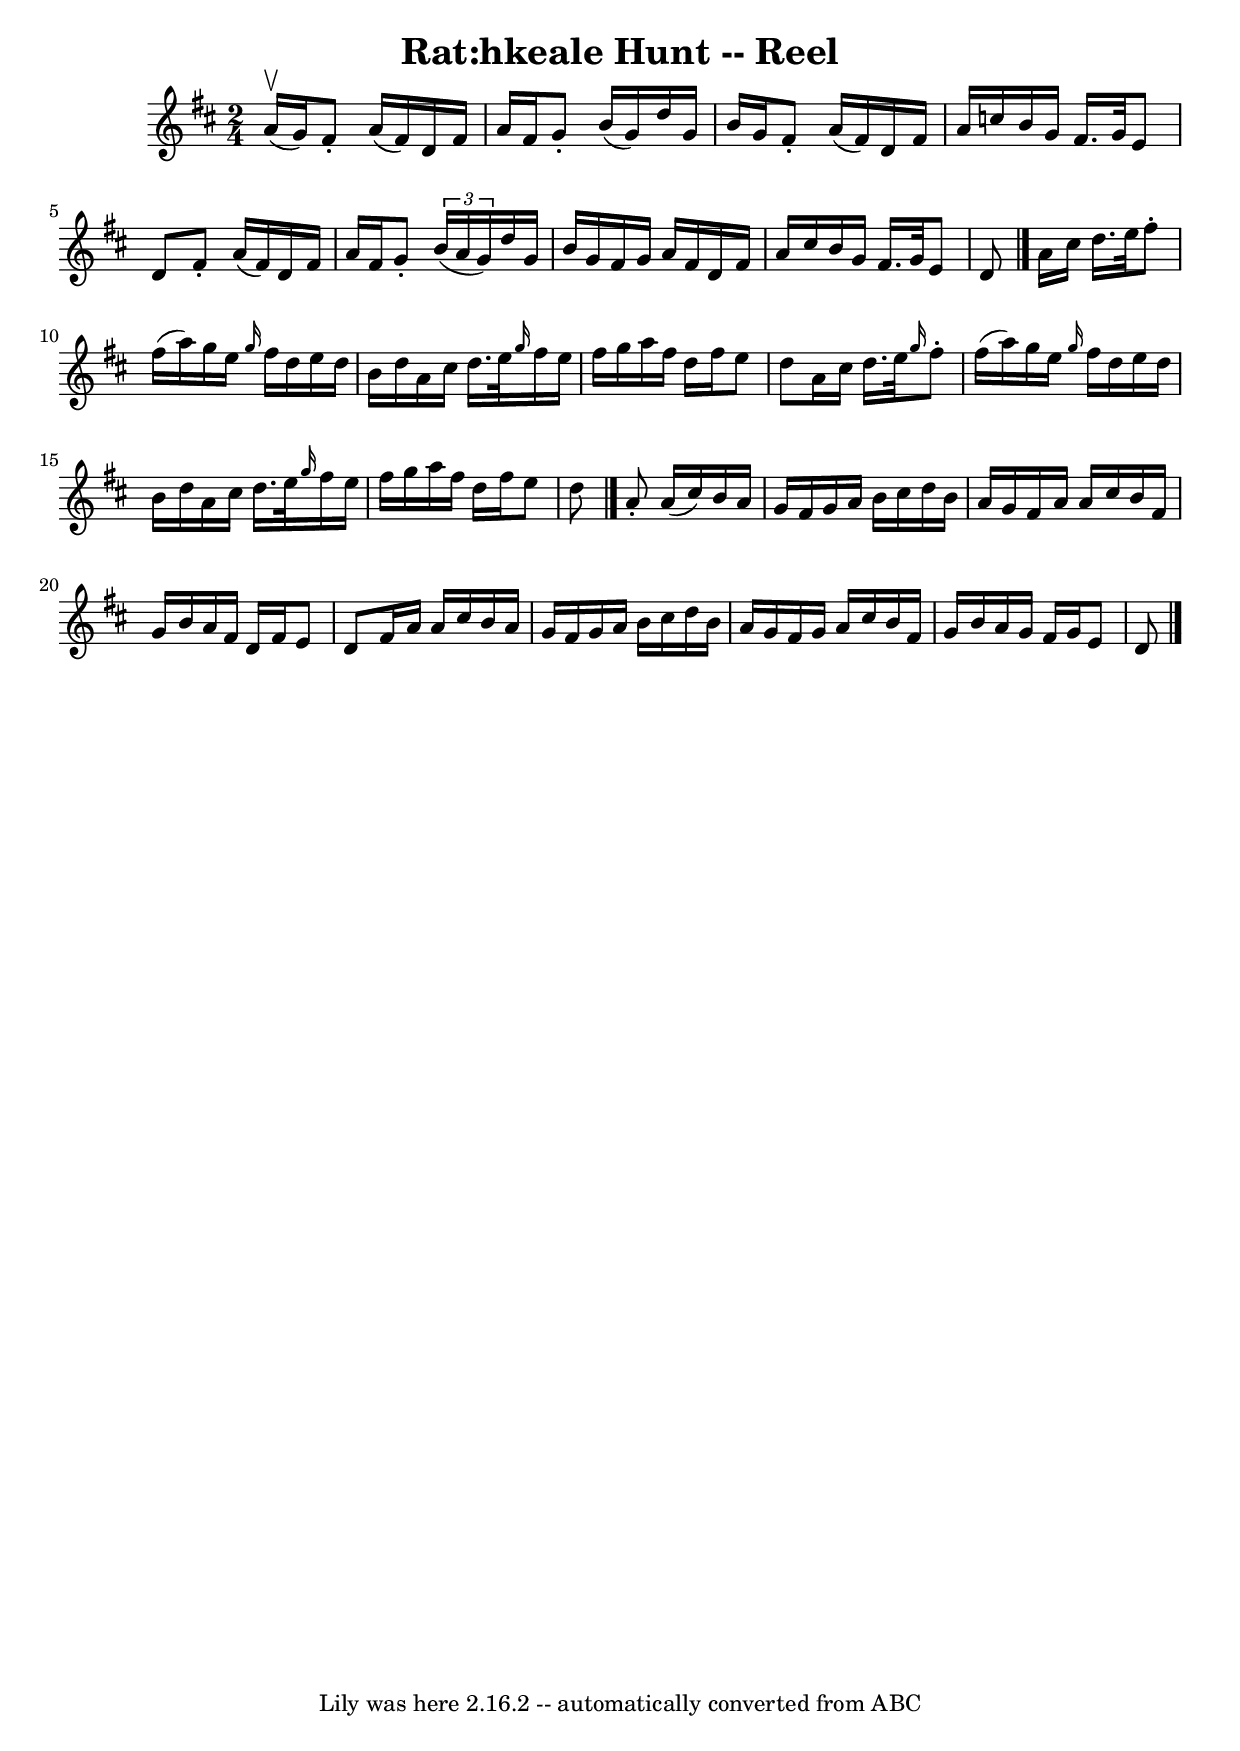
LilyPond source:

\version "2.16.2"
\include "Mammoth.ily"
\header {
  %% book = "Ryan's Mammoth Collection"
  crossRefNumber = "1"
  footnotes = "\\\\177\\\\first 2 parts AKA Rolling in the Ryegrass"
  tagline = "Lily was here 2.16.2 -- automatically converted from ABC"
  title = "Rat:hkeale Hunt -- Reel"

}
voicedefault =  {


  \time 2/4 
  \key d \major
  a'16^\upbow(g'16) |
  fis'8 -. a'16 
  (fis'16) d'16 fis'16 a'16 fis'16    |
  g'8 -. b'16 (
  g'16) d''16 g'16 b'16 g'16    |
  fis'8 -. a'16 (
  fis'16) d'16 fis'16 a'16 c''16    |
  b'16 g'16    
  fis'16. g'32 e'8 d'8    |
  fis'8 -. a'16 (fis'16)   
  d'16 fis'16 a'16 fis'16    |
  g'8 -.   \times 2/3 { b'16 (
			a'16 g'16) 
		      } d''16 g'16 b'16 g'16    |
  fis'16 g'16 
  a'16 fis'16 d'16 fis'16 a'16 cis''16    |
  b'16    
  g'16 fis'16. g'32 e'8 d'8    \bar "|." a'16 cis''16    
  d''16. e''32 fis''8 -. fis''16 (a''16)   |
  g''16    
  e''16  \grace { g''16  
		} fis''16 d''16 e''16 d''16 b'16    
  d''16    |
  a'16 cis''16 d''16. e''32  \grace { g''16  
				    }   
  fis''16 e''16 fis''16 g''16    |
  a''16 fis''16 d''16    
  fis''16 e''8 d''8    |
  a'16 cis''16 d''16. e''32  
  \grace { g''16  
	 } fis''8 -. fis''16 (a''16)   |
  g''16    
  e''16  \grace { g''16  
		} fis''16 d''16 e''16 d''16 b'16    
  d''16    |
  a'16 cis''16 d''16. e''32  \grace { g''16  
				    }   
  fis''16 e''16 fis''16 g''16    |
  a''16 fis''16 d''16    
  fis''16 e''8 d''8    \bar "|." a'8 -. a'16 (cis''16) b'16   
  a'16 g'16 fis'16    |
  g'16 a'16 b'16 cis''16 d''16  
  b'16 a'16 g'16    |
  fis'16 a'16 a'16 cis''16 b'16  
  fis'16 g'16 b'16    |
  a'16 fis'16 d'16 fis'16 e'8  
  d'8    |
  fis'16 a'16 a'16 cis''16 b'16 a'16 g'16 
  fis'16    |
  g'16 a'16 b'16 cis''16 d''16 b'16    
  a'16 g'16    |
  fis'16 g'16 a'16 cis''16 b'16 fis'16  
  g'16 b'16    |
  a'16 g'16 fis'16 g'16 e'8 d'8    
  \bar "|."   

}

\score{
  <<

    \context Staff="default"
    {
      \voicedefault 
      
    }

  >>
  \layout {
    
  }
  \midi {
  }

}
